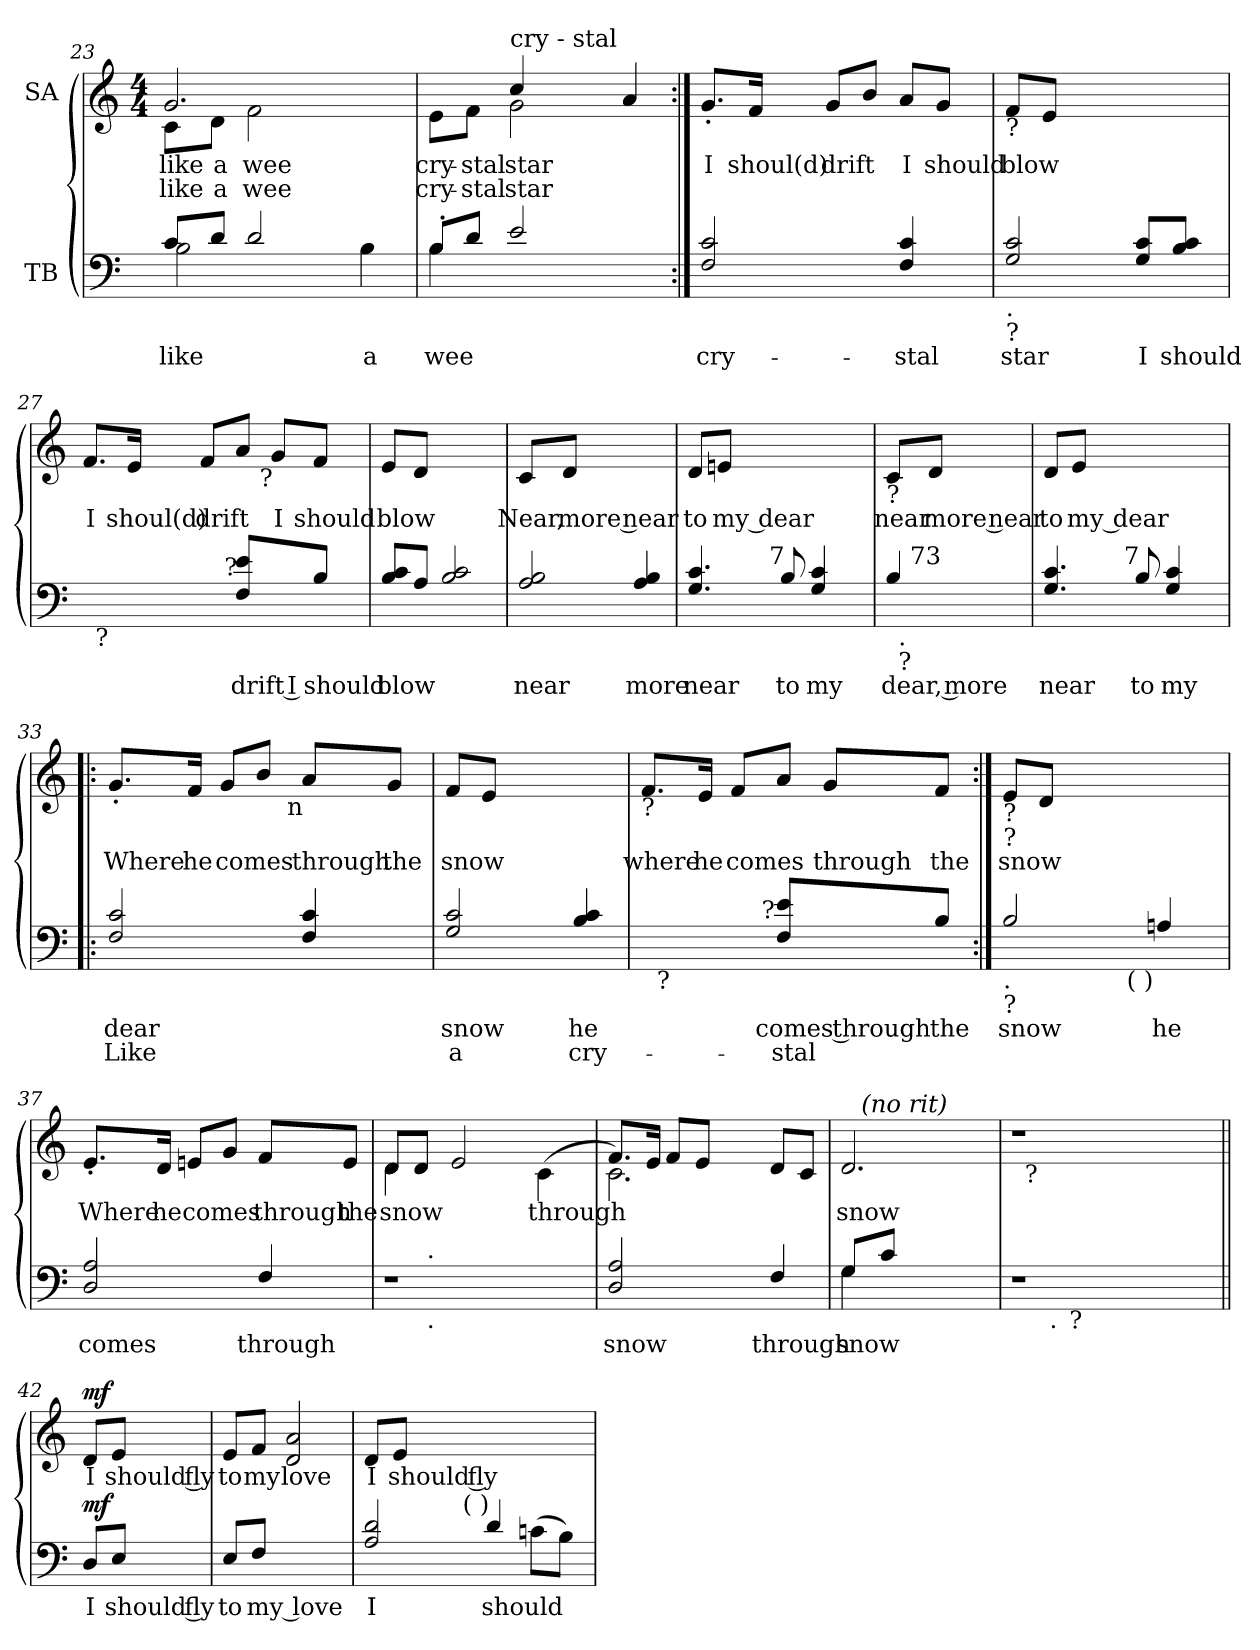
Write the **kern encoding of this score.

**kern	**text	**text	**dynam	**kern	**text	**text	**dynam
*part2	*part2	*part2	*part2	*part1	*part1	*part1	*part1
*staff2	*staff2	*staff2	*staff2	*staff1	*staff1	*staff1	*staff1
*I"TB	*	*	*	*I"SA	*	*	*
*clefF4	*	*	*	*clefG2	*	*	*
*k[]	*	*	*	*k[]	*	*	*
*C:	*	*	*	*C:	*	*	*
*	*	*	*	*M4/4	*	*	*
=23	=23	=23	=23	=23	=23	=23	=23
!	!	!	!	!LO:TX:a:t=star	!	!	!
!	!LO:LY:b	!	!	!	!LO:LY:b	!LO:LY:b	!
*^	*	*	*	*^	*	*	*
8c/L	2B\	like	.	.	8c\L	2.g/	like	like	.
!	!	!	!	!	!	!	!LO:LY:b	!LO:LY:b	!
8d/J	.	.	.	.	8d\J	.	a	a	.
!	!	!	!	!	!	!	!LO:LY:b	!LO:LY:b	!
2d/	.	.	.	.	2f\	.	wee	wee	.
.	2ryy	.	.	.	.	.	.	.	.
!	!	!LO:LY:b	!	!	!	!	!	!	!
4B\	.	a	.	.	4ryy	4ryy	.	.	.
=24	=24	=24	=24	=24	=24	=24	=24	=24	=24
!	!	!LO:LY:b	!	!	!	!	!LO:LY:b	!LO:LY:b	!
8B'>/L	4B\	wee	.	.	8e\L	4ryy	cry-	cry-	.
!	!	!	!	!	!	!	!LO:LY:b	!LO:LY:b	!
8d/J	.	.	.	.	8f\J	.	-stal	-stal	.
!	!	!	!	!	!LO:TX:a:t=cry - stal	!	!	!	!
!	!	!	!	!	!	!	!LO:LY:b	!LO:LY:b	!
2e/	4ryy	.	.	.	2g\	4cc/	star	star	.
.	2ryy	.	.	.	.	2ryy	.	.	.
4ryy	.	.	.	.	4a/	.	.	.	.
*v	*v	*	*	*	*	*	*	*	*
*	*	*	*	*v	*v	*	*	*
=25:|!	=25:|!	=25:|!	=25:|!	=25:|!	=25:|!	=25:|!	=25:|!
!	!LO:LY:b	!	!	!LO:N:head=solid	!LO:LY:b	!	!
2F/ 2c/	cry-	.	.	8.g'</L	I	.	.
!	!	!	!	!LO:N:head=solid	!LO:LY:b	!	!
.	.	.	.	16f/Jk	shoul(d)	.	.
!	!	!	!	!LO:N:head=solid	!LO:LY:b	!	!
.	.	.	.	8g/L	drift	.	.
!	!	!	!	!LO:N:head=solid	!	!	!
.	.	.	.	8b/J	.	.	.
!	!LO:LY:b	!	!	!LO:N:head=solid	!LO:LY:b	!	!
4F/ 4c/	-stal	.	.	8a/L	I	.	.
!	!	!	!	!LO:N:head=solid	!LO:LY:b	!	!
.	.	.	.	8g/J	should	.	.
!!LO:LB:g=z
=26	=26	=26	=26	=26	=26	=26	=26
!	!	!	!	!LO:TX:b:t=?	!	!	!
!LO:TX:b:t=.	!	!	!	!	!	!	!
!LO:TX:b:t=?	!	!	!	!	!	!	!
!	!LO:LY:b	!	!	!LO:N:head=solid	!LO:LY:b	!	!
2G/ 2c/	star	.	.	8f/L	blow	.	.
!	!	!	!	!LO:N:head=solid	!	!	!
.	.	.	.	8e/J	.	.	.
.	.	.	.	2ryy	.	.	.
!	!LO:LY:b	!	!	!	!	!	!
8G/ 8c/L	I	.	.	.	.	.	.
!	!LO:LY:b	!	!	!	!	!	!
8B/ 8c/J	should	.	.	.	.	.	.
=27	=27	=27	=27	=27	=27	=27	=27
!	!	!	!	!LO:TX:b:t=?	!	!	!
!	!	!	!	!LO:N:head=solid	!LO:LY:b	!	!
*^	*	*	*	*^	*	*	*
*	*^	*	*	*	*	*	*	*	*
4.ryy	32ryy	4ryy	.	.	.	8.f/L	4...ryy	I	.	.
!	!LO:TX:b:t=?	!	!	!	!	!	!	!	!	!
.	2ryy	.	.	.	.	.	.	.	.	.
!	!	!	!	!	!	!LO:N:head=solid	!	!LO:LY:b	!	!
.	.	.	.	.	.	16e/Jk	.	shoul(d)	.	.
!	!	!	!	!	!	!LO:N:head=solid	!	!LO:LY:b	!	!
.	.	16.ryy	.	.	.	8f/L	.	drift	.	.
!	!	!LO:TX:a:t=?	!	!	!	!	!	!	!	!
.	.	4ryy	.	.	.	.	.	.	.	.
!	!	!	!LO:LY:b:rj	!	!	!LO:N:head=solid	!	!	!	!
8F/ 8e/L	.	.	drift I	.	.	8a/J	.	.	.	.
!	!	!	!	!	!	!	!LO:TX:b:t=?	!	!	!
.	.	.	.	.	.	.	4ryy	.	.	.
!	!	!	!	!	!	!LO:N:head=solid	!	!LO:LY:b	!	!
8ryy	.	.	.	.	.	8g/L	.	I	.	.
.	8..ryy	.	.	.	.	.	.	.	.	.
.	.	8ryy	.	.	.	.	.	.	.	.
!LO:N:head=solid	!	!	!LO:LY:b	!	!	!LO:N:head=solid	!	!LO:LY:b	!	!
8B/J	.	.	should	.	.	8f/J	.	should	.	.
.	.	32ryy	.	.	.	.	32ryy	.	.	.
=28	=28	=28	=28	=28	=28	=28	=28	=28	=28	=28
!	!	!	!	!	!	!LO:TX:b:t=?	!	!	!	!
!	!	!	!LO:LY:b	!	!	!LO:N:head=solid	!	!LO:LY:b	!	!
*v	*v	*v	*	*	*	*	*	*	*	*
*	*	*	*	*v	*v	*	*	*
8B/ 8c/L	blow	.	.	8e/L	blow	.	.
!LO:N:head=solid	!	!	!	!LO:N:head=solid	!	!	!
8A/J	.	.	.	8d/J	.	.	.
2B/ 2c/	.	.	.	2ryy	.	.	.
=29	=29	=29	=29	=29	=29	=29	=29
!	!LO:LY:b	!	!	!	!LO:LY:b	!	!
2A/ 2B/	near	.	.	8c/L	Near,	.	.
!	!	!	!	!	!LO:LY:b	!	!
.	.	.	.	8d/J	more near	.	.
.	.	.	.	2ryy	.	.	.
!	!LO:LY:b	!	!	!	!	!	!
4A/ 4B/	more	.	.	.	.	.	.
=30	=30	=30	=30	=30	=30	=30	=30
!	!LO:LY:b	!	!	!LO:N:head=solid	!LO:LY:b	!	!
*^	*	*	*	*	*	*	*
4.G/ 4.c/	4ryy	near	.	.	8d/L	to	.	.
!	!	!	!	!	!LO:N:head=solid	!LO:LY:b	!	!
.	.	.	.	.	8en/J	my dear	.	.
.	16.ryy	.	.	.	2ryy	.	.	.
!	!LO:TX:a:t=7	!	!	!	!	!	!	!
.	4ryy	.	.	.	.	.	.	.
!LO:N:head=solid	!	!LO:LY:b	!	!	!	!	!	!
8B/	.	to	.	.	.	.	.	.
!	!	!LO:LY:b	!	!	!	!	!	!
4G/ 4c/	.	my	.	.	.	.	.	.
.	8ryy	.	.	.	.	.	.	.
.	32ryy	.	.	.	.	.	.	.
!!LO:PB:g=z
=31	=31	=31	=31	=31	=31	=31	=31	=31
!	!	!	!	!	!LO:TX:b:t=?	!	!	!
!LO:N:head=solid	!	!LO:LY:b:rj	!	!	!	!LO:LY:b	!	!
*	*^	*	*	*	*	*	*	*
4B/	32ryy	16ryy	dear, more	.	.	8c/L	near	.	.
!	!LO:TX:b:t=.	!	!	!	!	!	!	!	!
!	!LO:TX:b:t=?	!	!	!	!	!	!	!	!
.	8..ryy	.	.	.	.	.	.	.	.
!	!	!LO:TX:a:t=73	!	!	!	!	!	!	!
.	.	8.ryy	.	.	.	.	.	.	.
!	!	!	!	!	!	!	!LO:LY:b	!	!
.	.	.	.	.	.	8d/J	more near	.	.
=32	=32	=32	=32	=32	=32	=32	=32	=32	=32
!	!	!	!LO:LY:b	!	!	!LO:N:head=solid	!LO:LY:b	!	!
*	*v	*v	*	*	*	*	*	*	*
4.G/ 4.c/	4ryy	near	.	.	8d/L	to	.	.
!	!	!	!	!	!LO:N:head=solid	!LO:LY:b	!	!
.	.	.	.	.	8e/J	my dear	.	.
.	16.ryy	.	.	.	2ryy	.	.	.
!	!LO:TX:a:t=7	!	!	!	!	!	!	!
.	4ryy	.	.	.	.	.	.	.
!LO:N:head=solid	!	!LO:LY:b	!	!	!	!	!	!
8B/	.	to	.	.	.	.	.	.
!	!	!LO:LY:b	!	!	!	!	!	!
4G/ 4c/	.	my	.	.	.	.	.	.
.	8ryy	.	.	.	.	.	.	.
.	32ryy	.	.	.	.	.	.	.
=33!|:	=33!|:	=33!|:	=33!|:	=33!|:	=33!|:	=33!|:	=33!|:	=33!|:
!	!	!LO:LY:b	!LO:LY:b	!	!LO:N:head=solid	!LO:LY:b	!	!
*v	*v	*	*	*	*^	*	*	*
2F/ 2c/	dear	Like	.	8.g'</L	4...ryy	Where	.	.
!	!	!	!	!LO:N:head=solid	!	!LO:LY:b	!	!
.	.	.	.	16f/Jk	.	he	.	.
!	!	!	!	!LO:N:head=solid	!	!LO:LY:b	!	!
.	.	.	.	8g/L	.	comes	.	.
!	!	!	!	!LO:N:head=solid	!	!	!	!
.	.	.	.	8b/J	.	.	.	.
!	!	!	!	!	!LO:TX:b:t=n	!	!	!
.	.	.	.	.	4ryy	.	.	.
!	!	!	!	!LO:N:head=solid	!	!LO:LY:b	!	!
4F/ 4c/	.	.	.	8a/L	.	through	.	.
!	!	!	!	!LO:N:head=solid	!	!LO:LY:b	!	!
.	.	.	.	8g/J	.	the	.	.
.	.	.	.	.	32ryy	.	.	.
=34	=34	=34	=34	=34	=34	=34	=34	=34
!	!LO:LY:b	!LO:LY:b	!	!LO:N:head=solid	!	!LO:LY:b	!	!
*	*	*	*	*v	*v	*	*	*
2G/ 2c/	snow	a	.	8f/L	snow	.	.
!	!	!	!	!LO:N:head=solid	!	!	!
.	.	.	.	8e/J	.	.	.
.	.	.	.	2ryy	.	.	.
!	!LO:LY:b	!LO:LY:b	!	!	!	!	!
4B/ 4c/	he	cry-	.	.	.	.	.
=35	=35	=35	=35	=35	=35	=35	=35
!	!	!	!	!LO:TX:b:t=?	!	!	!
!	!	!	!	!LO:N:head=solid	!LO:LY:b	!	!
*^	*	*	*	*	*	*	*
*	*^	*	*	*	*	*	*	*
4.ryy	32ryy	4ryy	.	.	.	8.f/L	where	.	.
!	!LO:TX:b:t=?	!	!	!	!	!	!	!	!
.	2ryy	.	.	.	.	.	.	.	.
!	!	!	!	!	!	!LO:N:head=solid	!LO:LY:b	!	!
.	.	.	.	.	.	16e/Jk	he	.	.
!	!	!	!	!	!	!LO:N:head=solid	!LO:LY:b	!	!
.	.	16.ryy	.	.	.	8f/L	comes	.	.
!	!	!LO:TX:a:t=?	!	!	!	!	!	!	!
.	.	4ryy	.	.	.	.	.	.	.
!	!	!	!LO:LY:b:rj	!LO:LY:b:rj	!	!LO:N:head=solid	!	!	!
8F/ 8e/L	.	.	comes through	-stal	.	8a/J	.	.	.
!	!	!	!	!	!	!LO:N:head=solid	!LO:LY:b	!	!
8ryy	.	.	.	.	.	8g/L	through	.	.
.	8..ryy	.	.	.	.	.	.	.	.
.	.	8ryy	.	.	.	.	.	.	.
!LO:N:head=solid	!	!	!LO:LY:b	!	!	!LO:N:head=solid	!LO:LY:b	!	!
8B/J	.	.	the	.	.	8f/J	the	.	.
.	.	32ryy	.	.	.	.	.	.	.
!!LO:LB:g=z
=36:|!	=36:|!	=36:|!	=36:|!	=36:|!	=36:|!	=36:|!	=36:|!	=36:|!	=36:|!
!	!	!	!	!	!	!LO:TX:b:t=?	!	!	!
!	!	!	!	!	!	!LO:TX:b:t=?	!	!	!
!LO:TX:b:t=.	!	!	!	!	!	!	!	!	!
!LO:TX:b:t=?	!	!	!	!	!	!	!	!	!
!	!	!	!LO:LY:b	!	!	!LO:N:head=solid	!LO:LY:b	!	!
*	*v	*v	*	*	*	*	*	*	*
2B/	4ryy	snow	.	.	8e/L	snow	.	.
!	!	!	!	!	!LO:N:head=solid	!	!	!
.	.	.	.	.	8d/J	.	.	.
.	8ryy	.	.	.	2ryy	.	.	.
.	32ryy	.	.	.	.	.	.	.
!	!LO:TX:b:t=( )	!	!	!	!	!	!	!
.	4ryy	.	.	.	.	.	.	.
!	!	!LO:LY:b	!	!	!	!	!	!
4An/	.	he	.	.	.	.	.	.
.	16.ryy	.	.	.	.	.	.	.
=37	=37	=37	=37	=37	=37	=37	=37	=37
!	!	!LO:LY:b	!	!	!LO:N:head=solid	!LO:LY:b	!	!
*v	*v	*	*	*	*	*	*	*
2D/ 2A/	comes	.	.	8.e'</L	Where	.	.
!	!	!	!	!LO:N:head=solid	!LO:LY:b	!	!
.	.	.	.	16d/Jk	he	.	.
!	!	!	!	!LO:N:head=solid	!LO:LY:b	!	!
.	.	.	.	8en/L	comes	.	.
!	!	!	!	!LO:N:head=solid	!	!	!
.	.	.	.	8g/J	.	.	.
!LO:N:head=solid	!LO:LY:b	!	!	!LO:N:head=solid	!LO:LY:b	!	!
4F/	through	.	.	8f/L	through	.	.
!	!	!	!	!LO:N:head=solid	!LO:LY:b	!	!
.	.	.	.	8e/J	the	.	.
=38	=38	=38	=38	=38	=38	=38	=38
!	!	!	!	!	!LO:LY:b	!	!
*^	*	*	*	*^	*	*	*
1r	8ryy	.	.	.	8d/L	4d\	snow	.	.
.	32ryy	.	.	.	8d/J	.	.	.	.
!	!LO:TX:b:t=.	!	!	!	!	!	!	!	!
!	!LO:TX:a:t=.	!	!	!	!	!	!	!	!
.	2ryy	.	.	.	.	.	.	.	.
.	.	.	.	.	2e/	2.ryy	.	.	.
.	4ryy	.	.	.	.	.	.	.	.
!	!	!	!	!	!	!	!LO:LY:b	!	!
.	.	.	.	.	(<4c\	.	through	.	.
.	16.ryy	.	.	.	.	.	.	.	.
=39	=39	=39	=39	=39	=39	=39	=39	=39	=39
!	!	!LO:LY:b:rj	!	!	!	!	!	!	!
*v	*v	*	*	*	*	*	*	*	*
2D/ 2A/	snow	.	.	8.f/L	2.c\)	.	.	.
.	.	.	.	16e/Jk	.	.	.	.
.	.	.	.	8f/L	.	.	.	.
.	.	.	.	8e/J	.	.	.	.
4ryy	.	.	.	2ryy	.	.	.	.
!LO:N:head=solid	!LO:LY:b	!	!	!	!	!	!	!
4F/	through	.	.	.	8d/L	.	.	.
.	.	.	.	.	8c/J	.	.	.
=40	=40	=40	=40	=40	=40	=40	=40	=40
*^	*	*	*	*	*	*	*	*
!LO:N:head=solid	!LO:N:head=solid	!LO:LY:b	!	!	!	!	!LO:LY:b	!	!
8G/L	4G\	snow	.	.	2.d/	16ryy	snow	.	.
!	!	!	!	!	!	!LO:TX:a:i:t=(no rit)	!	!	!
.	.	.	.	.	.	2ryy	.	.	.
8c/J	.	.	.	.	.	.	.	.	.
2ryy	2ryy	.	.	.	.	.	.	.	.
.	.	.	.	.	.	8.ryy	.	.	.
!!LO:LB:g=z	!!
=41	=41	=41	=41	=41	=41	=41	=41	=41	=41
*	*^	*	*	*	*	*	*	*	*
1r	8ryy	8.ryy	.	.	.	1r	32ryy	.	.	.
!	!	!	!	!	!	!	!LO:TX:b:t=?	!	!	!
.	.	.	.	.	.	.	2ryy	.	.	.
!	!LO:TX:b:t=.	!	!	!	!	!	!	!	!	!
.	2..ryy	.	.	.	.	.	.	.	.	.
!	!	!LO:TX:b:t=?	!	!	!	!	!	!	!	!
.	.	2ryy	.	.	.	.	.	.	.	.
.	.	.	.	.	.	.	4...ryy	.	.	.
.	.	4ryy	.	.	.	.	.	.	.	.
.	.	16ryy	.	.	.	.	.	.	.	.
=42||	=42||	=42||	=42||	=42||	=42||	=42||	=42||	=42||	=42||	=42||
!	!	!	!LO:LY:b	!	!LO:DY:a	!	!	!LO:LY:b	!	!LO:DY:a
*v	*v	*v	*	*	*	*	*	*	*	*
*	*	*	*	*v	*v	*	*	*
8D/L	I	.	mf	8d/L	I	.	mf
!	!LO:LY:b	!	!	!	!LO:LY:b	!	!
8E/J	should fly	.	.	8e/J	should fly	.	.
=43	=43	=43	=43	=43	=43	=43	=43
!LO:N:head=solid	!LO:LY:b	!	!	!LO:N:head=solid	!LO:LY:b	!	!
8E/L	to	.	.	8e/L	to	.	.
!LO:N:head=solid	!LO:LY:b	!	!	!LO:N:head=solid	!LO:LY:b	!	!
8F/J	my love	.	.	8f/J	my	.	.
!	!	!	!	!	!LO:LY:b	!	!
2ryy	.	.	.	2d/ 2a/	love	.	.
=44	=44	=44	=44	=44	=44	=44	=44
!	!LO:LY:b	!	!	!	!LO:LY:b	!	!
*^	*	*	*	*	*	*	*
2A/ 2d/	4ryy	I	.	.	8d/L	I	.	.
!	!	!	!	!	!	!LO:LY:b	!	!
.	.	.	.	.	8e/J	should fly	.	.
.	8ryy	.	.	.	2.ryy	.	.	.
.	32ryy	.	.	.	.	.	.	.
!	!LO:TX:a:t=( )	!	!	!	!	!	!	!
.	2ryy	.	.	.	.	.	.	.
!	!	!LO:LY:b	!	!	!	!	!	!
4d/	.	should	.	.	.	.	.	.
(<8cn\L	.	.	.	.	.	.	.	.
8B\J)	.	.	.	.	.	.	.	.
.	16.ryy	.	.	.	.	.	.	.
*v	*v	*	*	*	*	*	*	*
=	=	=	=	=	=	=	=
*-	*-	*-	*-	*-	*-	*-	*-
